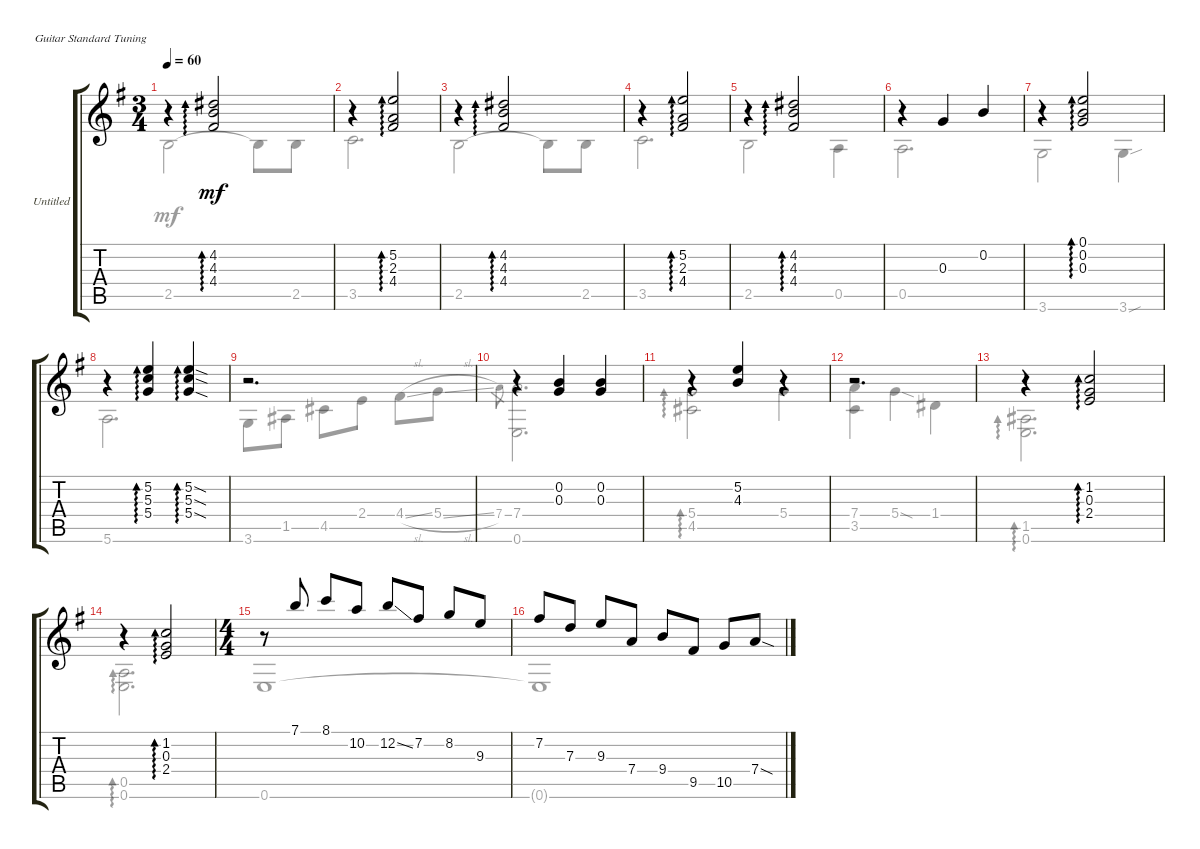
\bracketExtendMode groupsimilarinstruments
\firstSystemTrackNameOrientation horizontal
\otherSystemsTrackNameOrientation horizontal
\track ("Untitled" "Untitled") {instrument acousticguitarnylon}
\staff {score tabs}
\tuning (E4 B3 G3 D3 A2 E2)
\voice
\ts (3 4)
\tempo 60
\clef g2
\ks eminor
r.4{dy mf} (4.2 4.3 4.4).2{ad 0} |
r.4 (5.2 2.3 4.4).2{ad 0} |
r.4 (4.2 4.3 4.4).2{ad 0} |
r.4 (5.2 2.3 4.4).2{ad 0} |
r.4 (4.2 4.3 4.4).2{ad 0} |
r.4 0.3.4 0.2.4 |
r.4 (0.1 0.2 0.3).2{ad 0} |
r.4 (5.2 5.3 5.4).4{ad 0} (5.2{sod} 5.3{sod} 5.4{sod}).4{ad 0} |
r.2{d} |
r.4 (0.2 0.3).4 (0.2 0.3).4 |
r.4{ad 0} (5.2 4.3).4 r.4 |
r.2{d} |
r.4{ad 0} (1.2 0.3 2.4).2{ad 0} |
r.4{ad 0} (1.2 0.3 2.4).2{ad 0} |
\ts (4 4)
r.8 7.1.8 8.1.8 10.2.8 12.2{ss}.8 7.2.8 8.2.8 9.3.8 |
7.2.8 7.3.8 9.3.8 7.4.8 9.4.8 9.5.8 10.5.8 7.4{sod}.8
\voice
\clef g2
\ottava regular
\simile none
\ks eminor
2.5.2{dy mf} 2.5{t}.8 2.5.8 |
3.5.2{d} |
2.5.2 2.5{t}.8 2.5.8 |
3.5.2{d} |
2.5.2 0.5.4 |
0.5.2{d} |
3.6.2 3.6{sou}.4 |
5.6.2{d} |
3.6.8 1.5.8 4.5.8 2.4.8 4.4{sl}.8 5.4{sl}.8 |
7.4.8{gr} (7.4 0.6).2{d} |
(5.4 4.5).2{ad 0} 5.4.4 |
(7.4 3.5).4 5.4{sod}.4 1.4.4 |
(1.5 0.6).2{d ad 0} |
(0.5 0.6).2{d ad 0} |
0.6.1 |
0.6{t}.1
